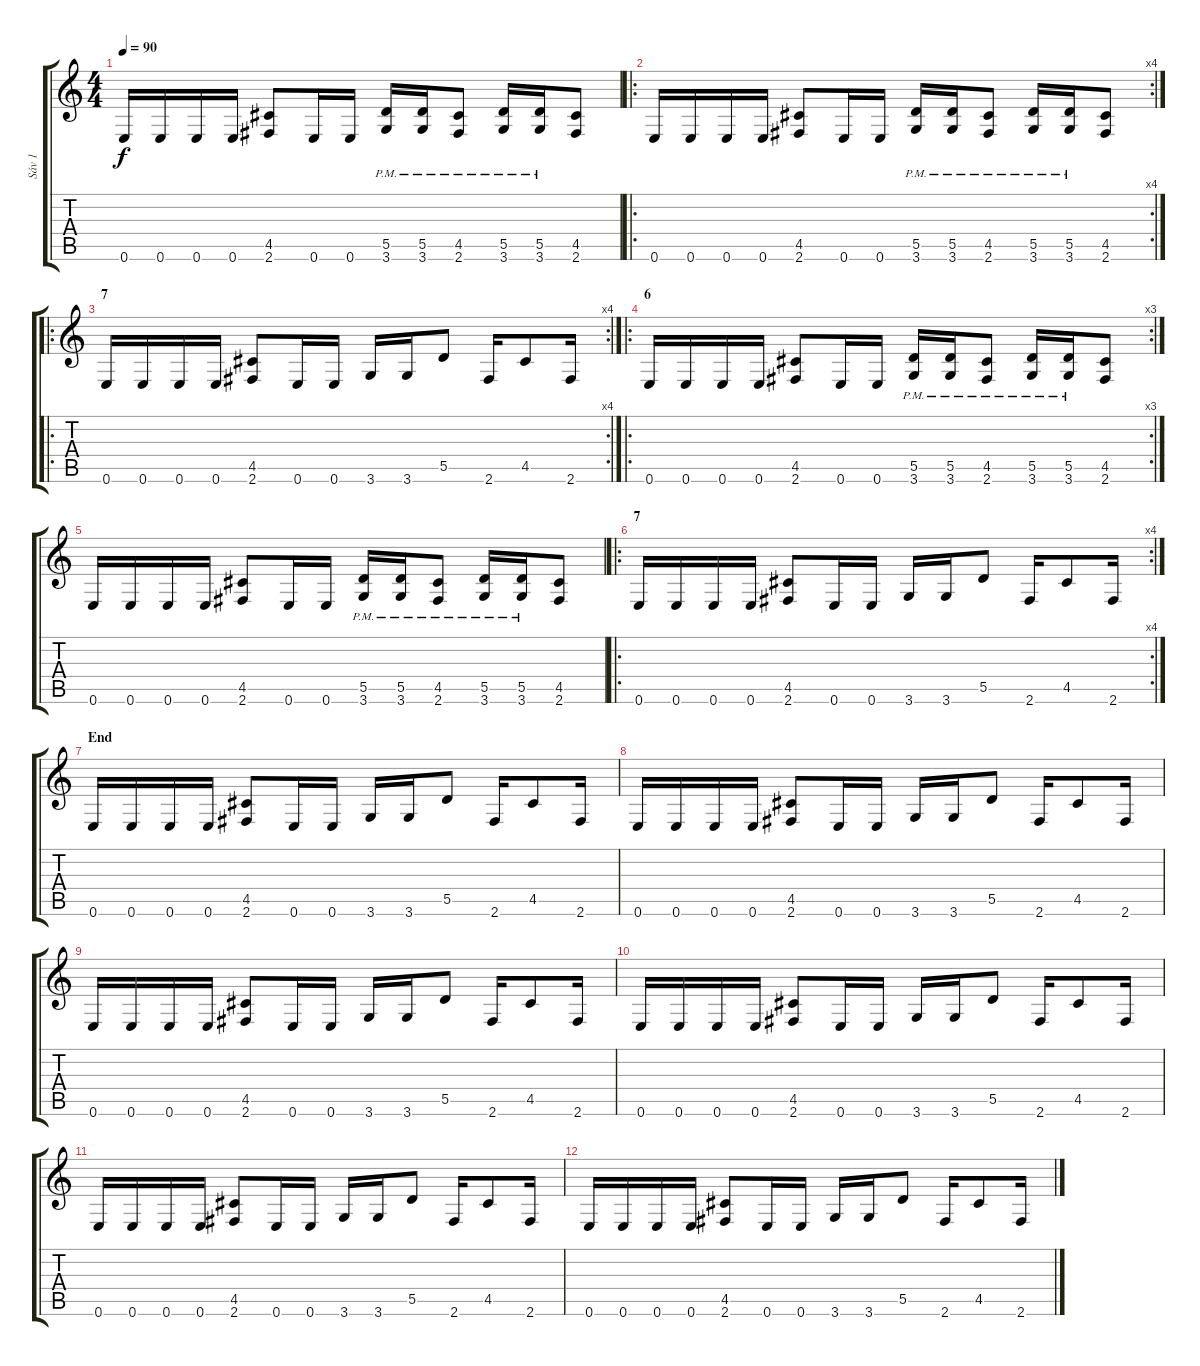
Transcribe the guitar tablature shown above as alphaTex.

\track ("Sáv 1" "Sáv 1") {instrument distortionguitar}
\staff {score tabs}
\tuning (E4 B3 G3 D3 A2 E2) {hide}
\ts (4 4)
\tempo 90
\clef g2
\ks c
0.6.16{dy f} 0.6.16 0.6.16 0.6.16 (4.5 2.6).8 0.6.16 0.6.16 (5.5{pm} 3.6{pm}).16 (5.5{pm} 3.6{pm}).16 (4.5{pm} 2.6{pm}).8 (5.5{pm} 3.6{pm}).16 (5.5{pm} 3.6{pm}).16 (4.5 2.6).8 |
\ro
\rc 4
0.6.16 0.6.16 0.6.16 0.6.16 (4.5 2.6).8 0.6.16 0.6.16 (5.5{pm} 3.6{pm}).16 (5.5{pm} 3.6{pm}).16 (4.5{pm} 2.6{pm}).8 (5.5{pm} 3.6{pm}).16 (5.5{pm} 3.6{pm}).16 (4.5 2.6).8 |
\ro
\rc 4
\section ("" "7")
0.6.16 0.6.16 0.6.16 0.6.16 (4.5 2.6).8 0.6.16 0.6.16 3.6.16 3.6.16 5.5.8 2.6.16 4.5.8 2.6.16 |
\ro
\rc 3
\section ("" "6")
0.6.16 0.6.16 0.6.16 0.6.16 (4.5 2.6).8 0.6.16 0.6.16 (5.5{pm} 3.6{pm}).16 (5.5{pm} 3.6{pm}).16 (4.5{pm} 2.6{pm}).8 (5.5{pm} 3.6{pm}).16 (5.5{pm} 3.6{pm}).16 (4.5 2.6).8 |
0.6.16 0.6.16 0.6.16 0.6.16 (4.5 2.6).8 0.6.16 0.6.16 (5.5{pm} 3.6{pm}).16 (5.5{pm} 3.6{pm}).16 (4.5{pm} 2.6{pm}).8 (5.5{pm} 3.6{pm}).16 (5.5{pm} 3.6{pm}).16 (4.5 2.6).8 |
\ro
\rc 4
\section ("" "7")
0.6.16 0.6.16 0.6.16 0.6.16 (4.5 2.6).8 0.6.16 0.6.16 3.6.16 3.6.16 5.5.8 2.6.16 4.5.8 2.6.16 |
\section ("" "End")
0.6.16 0.6.16 0.6.16 0.6.16 (4.5 2.6).8 0.6.16 0.6.16 3.6.16 3.6.16 5.5.8 2.6.16 4.5.8 2.6.16 |
0.6.16 0.6.16 0.6.16 0.6.16 (4.5 2.6).8 0.6.16 0.6.16 3.6.16 3.6.16 5.5.8 2.6.16 4.5.8 2.6.16 |
0.6.16 0.6.16{volume 0} 0.6.16 0.6.16 (4.5 2.6).8 0.6.16 0.6.16 3.6.16 3.6.16 5.5.8 2.6.16 4.5.8 2.6.16 |
0.6.16 0.6.16 0.6.16 0.6.16 (4.5 2.6).8 0.6.16 0.6.16 3.6.16 3.6.16 5.5.8 2.6.16 4.5.8 2.6.16 |
0.6.16 0.6.16 0.6.16 0.6.16 (4.5 2.6).8 0.6.16 0.6.16 3.6.16 3.6.16 5.5.8 2.6.16 4.5.8 2.6.16 |
0.6.16 0.6.16 0.6.16 0.6.16 (4.5 2.6).8 0.6.16 0.6.16 3.6.16 3.6.16 5.5.8 2.6.16 4.5.8 2.6.16
